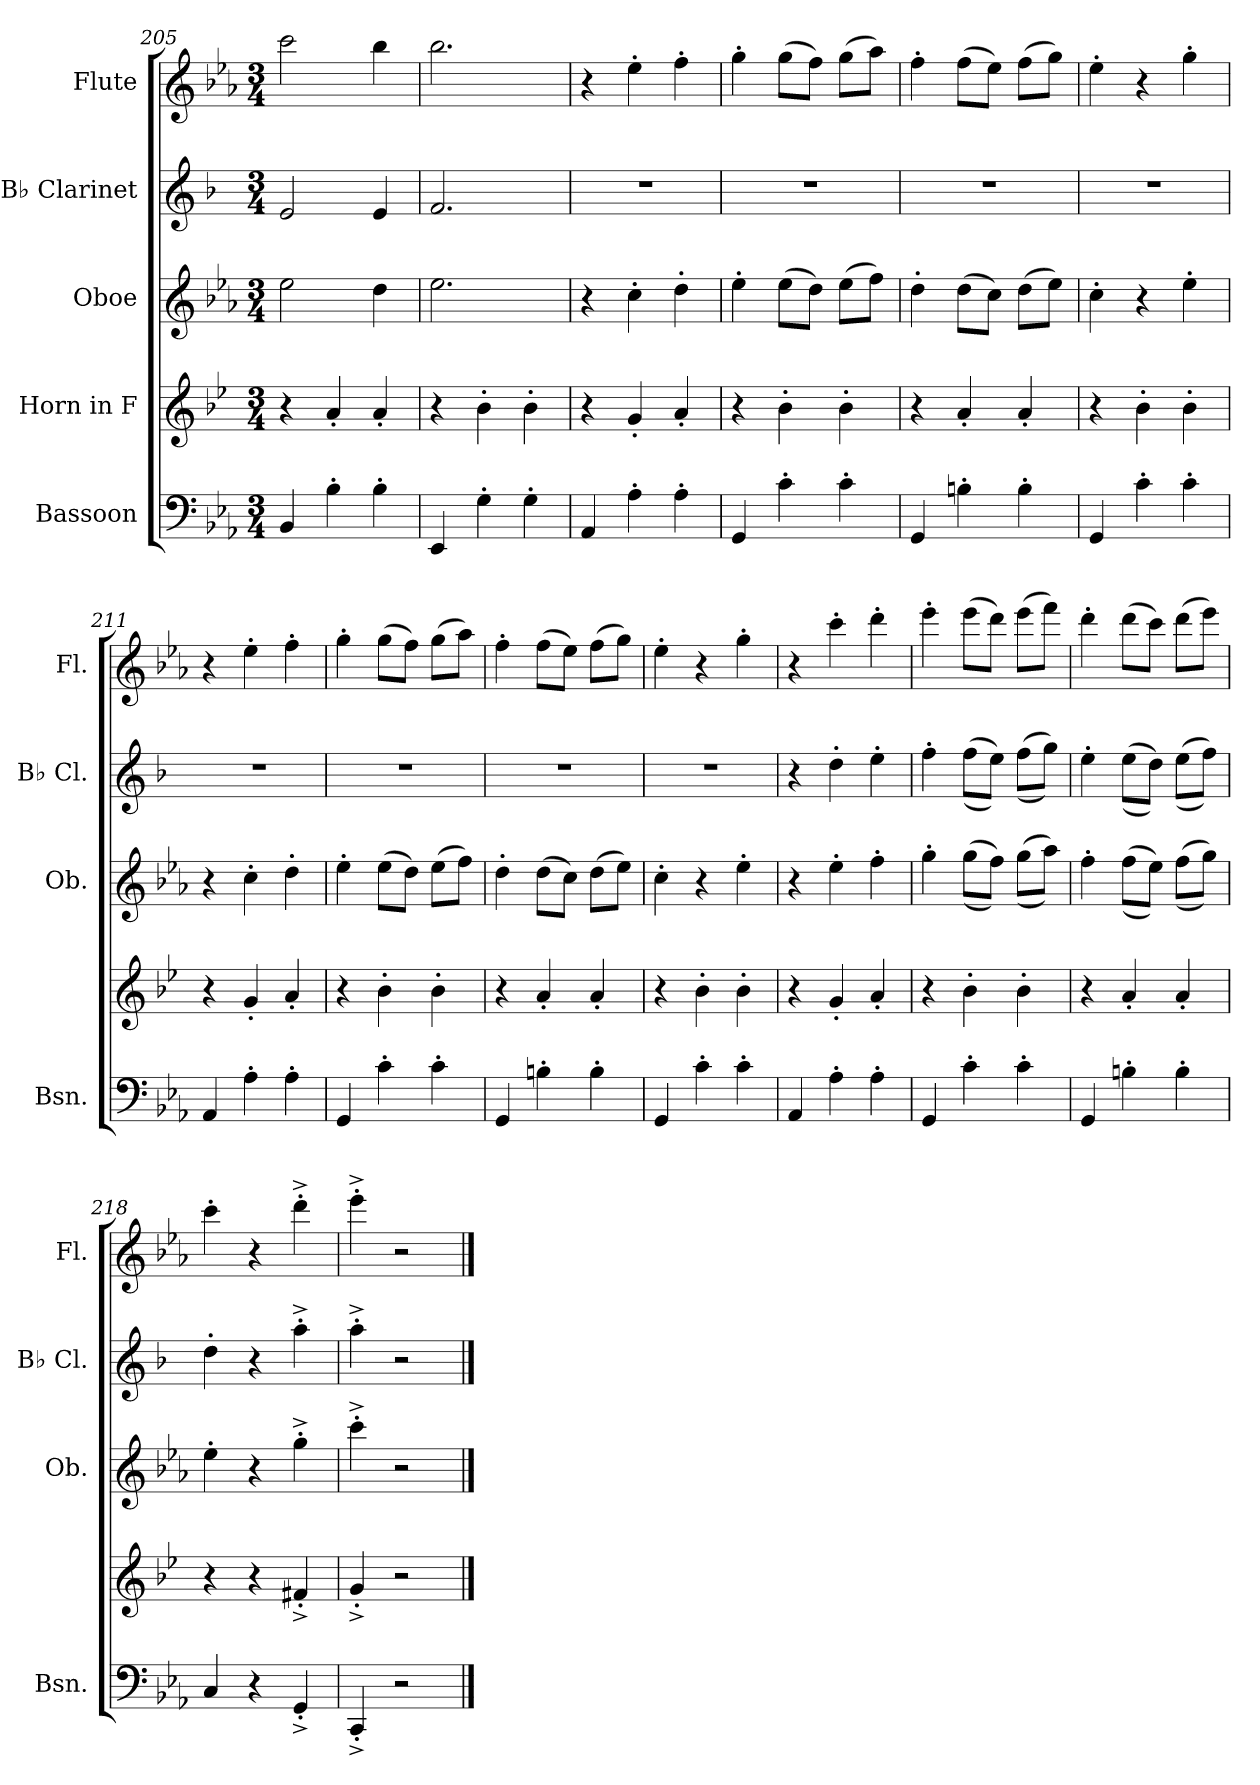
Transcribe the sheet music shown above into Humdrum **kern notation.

**kern	**kern	**kern	**kern	**kern
*part5	*part4	*part3	*part2	*part1
*staff5	*staff4	*staff3	*staff2	*staff1
*I"Bassoon	*I"Horn in F	*I"Oboe	*I"B♭ Clarinet	*I"Flute
*I'Bsn.	*	*I'Ob.	*I'B♭ Cl.	*I'Fl.
*clefF4	*clefG2	*clefG2	*clefG2	*clefG2
*	*ITrd4c7	*	*ITrd1c2	*
*k[b-e-a-]	*k[b-e-a-]	*k[b-e-a-]	*k[b-e-a-]	*k[b-e-a-]
*M3/4	*M3/4	*M3/4	*M3/4	*M3/4
=205	=205	=205	=205	=205
4BB-/	4r	2ee-\	2d/	2ccc\
4B-'\	4d'/	.	.	.
4B-'\	4d'/	4dd\	4d/	4bb-\
=206	=206	=206	=206	=206
4EE-/	4r	2.ee-\	2.e-/	2.bb-\
4G'\	4e-'\	.	.	.
4G'\	4e-'\	.	.	.
=207	=207	=207	=207	=207
4AA-/	4r	4r	2.r	4r
4A-'\	4c'/	4cc'\	.	4ee-'\
4A-'\	4d'/	4dd'\	.	4ff'\
=208	=208	=208	=208	=208
4GG/	4r	4ee-'\	2.r	4gg'\
4c'\	4e-'\	(8ee-\L	.	(8gg\L
.	.	8dd\J)	.	8ff\J)
4c'\	4e-'\	(8ee-\L	.	(8gg\L
.	.	8ff\J)	.	8aa-\J)
=209	=209	=209	=209	=209
4GG/	4r	4dd'\	2.r	4ff'\
4Bn'\	4d'/	(8dd\L	.	(8ff\L
.	.	8cc\J)	.	8ee-\J)
4B'\	4d'/	(8dd\L	.	(8ff\L
.	.	8ee-\J)	.	8gg\J)
=210	=210	=210	=210	=210
4GG/	4r	4cc'\	2.r	4ee-'\
4c'\	4e-'\	4r	.	4r
4c'\	4e-'\	4ee-'\	.	4gg'\
!!LO:PB:g=z
=211	=211	=211	=211	=211
4AA-/	4r	4r	2.r	4r
4A-'\	4c'/	4cc'\	.	4ee-'\
4A-'\	4d'/	4dd'\	.	4ff'\
=212	=212	=212	=212	=212
4GG/	4r	4ee-'\	2.r	4gg'\
4c'\	4e-'\	(8ee-\L	.	(8gg\L
.	.	8dd\J)	.	8ff\J)
4c'\	4e-'\	(8ee-\L	.	(8gg\L
.	.	8ff\J)	.	8aa-\J)
=213	=213	=213	=213	=213
4GG/	4r	4dd'\	2.r	4ff'\
4Bn'\	4d'/	(8dd\L	.	(8ff\L
.	.	8cc\J)	.	8ee-\J)
4B'\	4d'/	(8dd\L	.	(8ff\L
.	.	8ee-\J)	.	8gg\J)
=214	=214	=214	=214	=214
4GG/	4r	4cc'\	2.r	4ee-'\
4c'\	4e-'\	4r	.	4r
4c'\	4e-'\	4ee-'\	.	4gg'\
=215	=215	=215	=215	=215
4AA-/	4r	4r	4r	4r
4A-'\	4c'/	4ee-'\	4cc'\	4ccc'\
4A-'\	4d'/	4ff'\	4dd'\	4ddd'\
=216	=216	=216	=216	=216
4GG/	4r	4gg'\	4ee-'\	4eee-'\
4c'\	4e-'\	((8gg\L	((8ee-\L	(8eee-\L
.	.	8ff\J))	8dd\J))	8ddd\J)
4c'\	4e-'\	((8gg\L	((8ee-\L	(8eee-\L
.	.	8aa-\J))	8ff\J))	8fff\J)
=217	=217	=217	=217	=217
4GG/	4r	4ff'\	4dd'\	4ddd'\
4Bn'\	4d'/	((8ff\L	((8dd\L	(8ddd\L
.	.	8ee-\J))	8cc\J))	8ccc\J)
4B'\	4d'/	((8ff\L	((8dd\L	(8ddd\L
.	.	8gg\J))	8ee-\J))	8eee-\J)
!!LO:LB:g=z
=218	=218	=218	=218	=218
4C/	4r	4ee-'\	4cc'\	4ccc'\
4r	4r	4r	4r	4r
4GG^'/	4Bn^'/	4gg^'\	4gg^'\	4ddd^'\
=219	=219	=219	=219	=219
4CC^'/	4c^'/	4ccc^'\	4gg^'\	4eee-^'\
2r	2r	2r	2r	2r
==	==	==	==	==
*-	*-	*-	*-	*-
